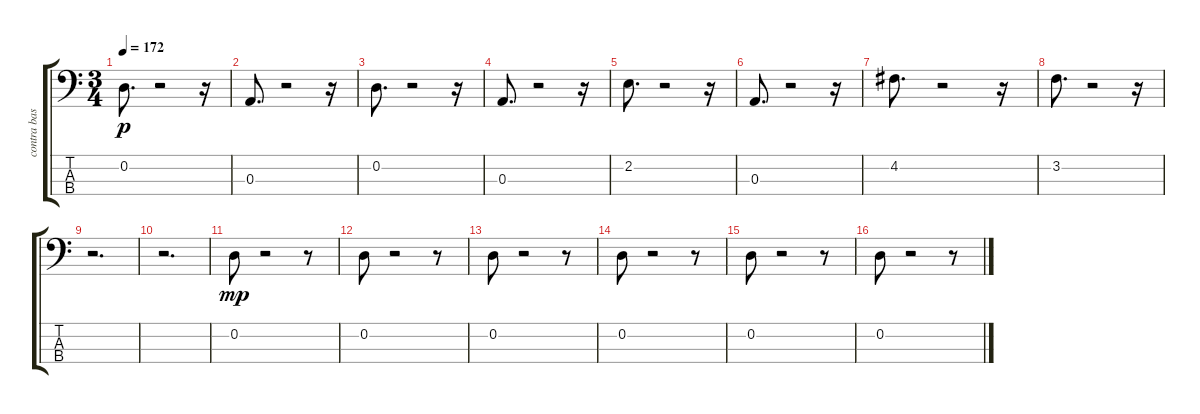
\track ("contra basses" "contra bas") {instrument contrabass}
\staff {score tabs}
\tuning (G2 D2 A1 E1) {hide}
\ts (3 4)
\tempo 172
\clef f4
\ks c
0.2.8{d dy p} r.2 r.16 |
0.3.8{d} r.2 r.16 |
0.2.8{d} r.2 r.16 |
0.3.8{d} r.2 r.16 |
2.2.8{d} r.2 r.16 |
0.3.8{d} r.2 r.16 |
4.2.8{d} r.2 r.16 |
3.2.8{d} r.2 r.16 |
r.2{d} |
r.2{d} |
0.2.8{dy mp} r.2 r.8 |
0.2.8 r.2 r.8 |
0.2.8 r.2 r.8 |
0.2.8 r.2 r.8 |
0.2.8 r.2 r.8 |
0.2.8 r.2 r.8
